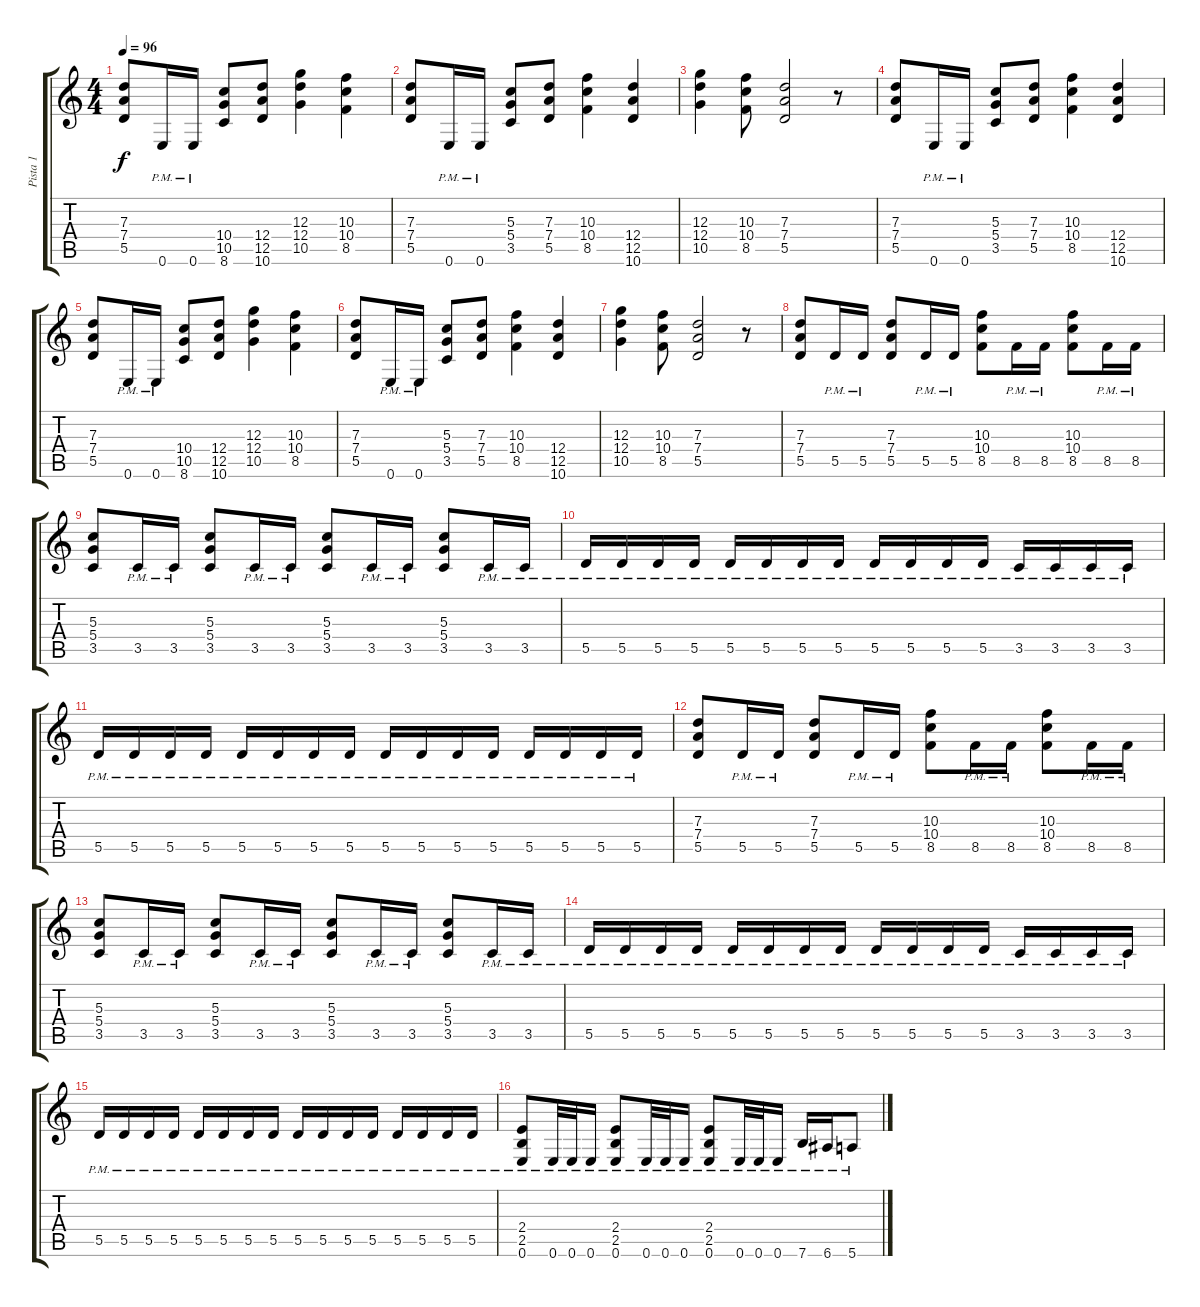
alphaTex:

\track ("Pista 1" "Pista 1") {instrument overdrivenguitar}
\staff {score tabs}
\tuning (E4 B3 G3 D3 A2 E2) {hide}
\ts (4 4)
\tempo 96
\clef g2
\ks c
(7.3 7.4 5.5).8{dy f} 0.6{pm}.16 0.6{pm}.16 (10.4 10.5 8.6).8 (12.4 12.5 10.6).8 (12.3 12.4 10.5).4 (10.3 10.4 8.5).4 |
(7.3 7.4 5.5).8 0.6{pm}.16 0.6{pm}.16 (5.3 5.4 3.5).8 (7.3 7.4 5.5).8 (10.3 10.4 8.5).4 (12.4 12.5 10.6).4 |
(12.3 12.4 10.5).4 (10.3 10.4 8.5).8 (7.3 7.4 5.5).2 r.8 |
(7.3 7.4 5.5).8 0.6{pm}.16 0.6{pm}.16 (5.3 5.4 3.5).8 (7.3 7.4 5.5).8 (10.3 10.4 8.5).4 (12.4 12.5 10.6).4 |
(7.3 7.4 5.5).8 0.6{pm}.16 0.6{pm}.16 (10.4 10.5 8.6).8 (12.4 12.5 10.6).8 (12.3 12.4 10.5).4 (10.3 10.4 8.5).4 |
(7.3 7.4 5.5).8 0.6{pm}.16 0.6{pm}.16 (5.3 5.4 3.5).8 (7.3 7.4 5.5).8 (10.3 10.4 8.5).4 (12.4 12.5 10.6).4 |
(12.3 12.4 10.5).4 (10.3 10.4 8.5).8 (7.3 7.4 5.5).2 r.8 |
(7.3 7.4 5.5).8 5.5{pm}.16 5.5{pm}.16 (7.3 7.4 5.5).8 5.5{pm}.16 5.5{pm}.16 (10.3 10.4 8.5).8 8.5{pm}.16 8.5{pm}.16 (10.3 10.4 8.5).8 8.5{pm}.16 8.5{pm}.16 |
(5.3 5.4 3.5).8 3.5{pm}.16 3.5{pm}.16 (5.3 5.4 3.5).8 3.5{pm}.16 3.5{pm}.16 (5.3 5.4 3.5).8 3.5{pm}.16 3.5{pm}.16 (5.3 5.4 3.5).8 3.5{pm}.16 3.5{pm}.16 |
5.5{pm}.16 5.5{pm}.16 5.5{pm}.16 5.5{pm}.16 5.5{pm}.16 5.5{pm}.16 5.5{pm}.16 5.5{pm}.16 5.5{pm}.16 5.5{pm}.16 5.5{pm}.16 5.5{pm}.16 3.5{pm}.16 3.5{pm}.16 3.5{pm}.16 3.5{pm}.16 |
5.5{pm}.16 5.5{pm}.16 5.5{pm}.16 5.5{pm}.16 5.5{pm}.16 5.5{pm}.16 5.5{pm}.16 5.5{pm}.16 5.5{pm}.16 5.5{pm}.16 5.5{pm}.16 5.5{pm}.16 5.5{pm}.16 5.5{pm}.16 5.5{pm}.16 5.5{pm}.16 |
(7.3 7.4 5.5).8 5.5{pm}.16 5.5{pm}.16 (7.3 7.4 5.5).8 5.5{pm}.16 5.5{pm}.16 (10.3 10.4 8.5).8 8.5{pm}.16 8.5{pm}.16 (10.3 10.4 8.5).8 8.5{pm}.16 8.5{pm}.16 |
(5.3 5.4 3.5).8 3.5{pm}.16 3.5{pm}.16 (5.3 5.4 3.5).8 3.5{pm}.16 3.5{pm}.16 (5.3 5.4 3.5).8 3.5{pm}.16 3.5{pm}.16 (5.3 5.4 3.5).8 3.5{pm}.16 3.5{pm}.16 |
5.5{pm}.16 5.5{pm}.16 5.5{pm}.16 5.5{pm}.16 5.5{pm}.16 5.5{pm}.16 5.5{pm}.16 5.5{pm}.16 5.5{pm}.16 5.5{pm}.16 5.5{pm}.16 5.5{pm}.16 3.5{pm}.16 3.5{pm}.16 3.5{pm}.16 3.5{pm}.16 |
5.5{pm}.16 5.5{pm}.16 5.5{pm}.16 5.5{pm}.16 5.5{pm}.16 5.5{pm}.16 5.5{pm}.16 5.5{pm}.16 5.5{pm}.16 5.5{pm}.16 5.5{pm}.16 5.5{pm}.16 5.5{pm}.16 5.5{pm}.16 5.5{pm}.16 5.5{pm}.16 |
(2.4{pm} 2.5{pm} 0.6{pm}).8 0.6{pm}.32 0.6{pm}.32 0.6{pm}.16 (2.4{pm} 2.5{pm} 0.6{pm}).8 0.6{pm}.32 0.6{pm}.32 0.6{pm}.16 (2.4{pm} 2.5{pm} 0.6{pm}).8 0.6{pm}.32 0.6{pm}.32 0.6{pm}.16 7.6{pm}.16 6.6{pm}.16 5.6{pm}.8
